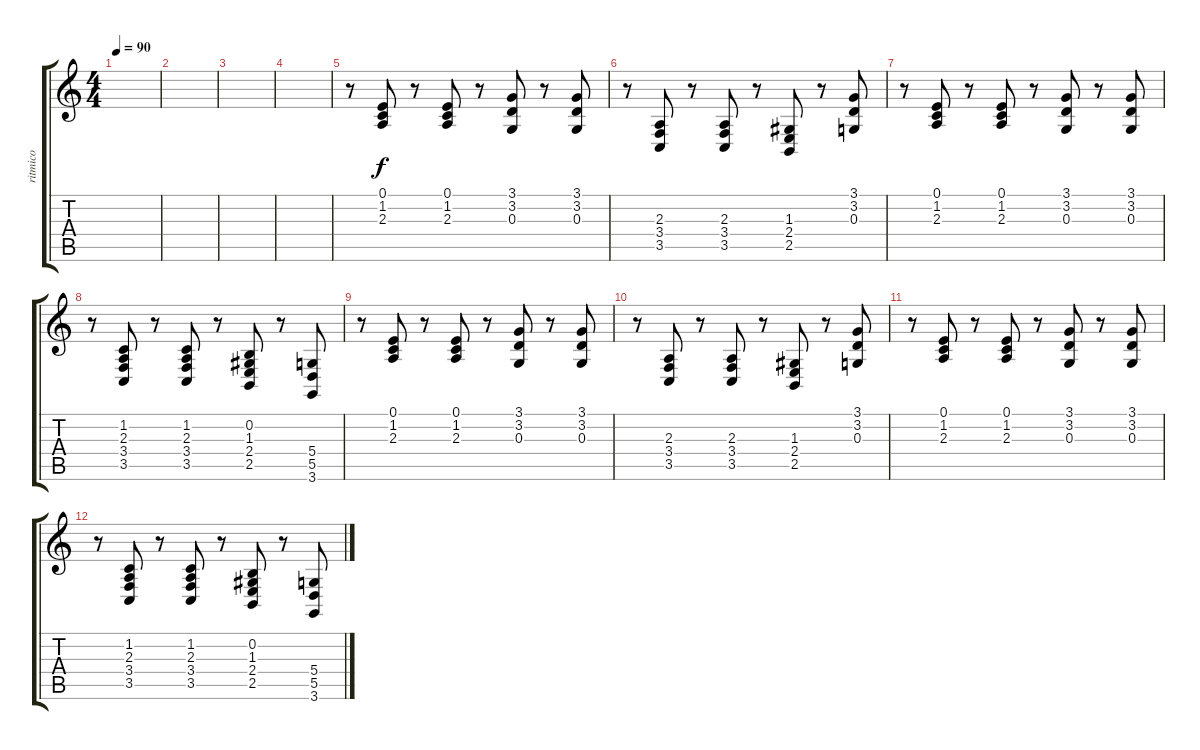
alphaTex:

\track ("ritmico" "ritmico") {instrument brightacousticpiano}
\staff {score tabs}
\tuning (E4 B3 G3 D3 A2 E2) {hide}
\ts (4 4)
\tempo 90
\clef g2
\ks c
|
|
|
|
r.8 (0.1 1.2 2.3).8 r.8 (0.1 1.2 2.3).8 r.8 (3.1 3.2 0.3).8 r.8 (3.1 3.2 0.3).8 |
r.8 (2.3 3.4 3.5).8 r.8 (2.3 3.4 3.5).8 r.8 (1.3 2.4 2.5).8 r.8 (3.1 3.2 0.3).8 |
r.8 (0.1 1.2 2.3).8 r.8 (0.1 1.2 2.3).8 r.8 (3.1 3.2 0.3).8 r.8 (3.1 3.2 0.3).8 |
r.8 (1.2 2.3 3.4 3.5).8 r.8 (1.2 2.3 3.4 3.5).8 r.8 (0.2 1.3 2.4 2.5).8 r.8 (5.4 5.5 3.6).8 |
r.8 (0.1 1.2 2.3).8 r.8 (0.1 1.2 2.3).8 r.8 (3.1 3.2 0.3).8 r.8 (3.1 3.2 0.3).8 |
r.8 (2.3 3.4 3.5).8 r.8 (2.3 3.4 3.5).8 r.8 (1.3 2.4 2.5).8 r.8 (3.1 3.2 0.3).8 |
r.8 (0.1 1.2 2.3).8 r.8 (0.1 1.2 2.3).8 r.8 (3.1 3.2 0.3).8 r.8 (3.1 3.2 0.3).8 |
r.8 (1.2 2.3 3.4 3.5).8 r.8 (1.2 2.3 3.4 3.5).8 r.8 (0.2 1.3 2.4 2.5).8 r.8 (5.4 5.5 3.6).8
